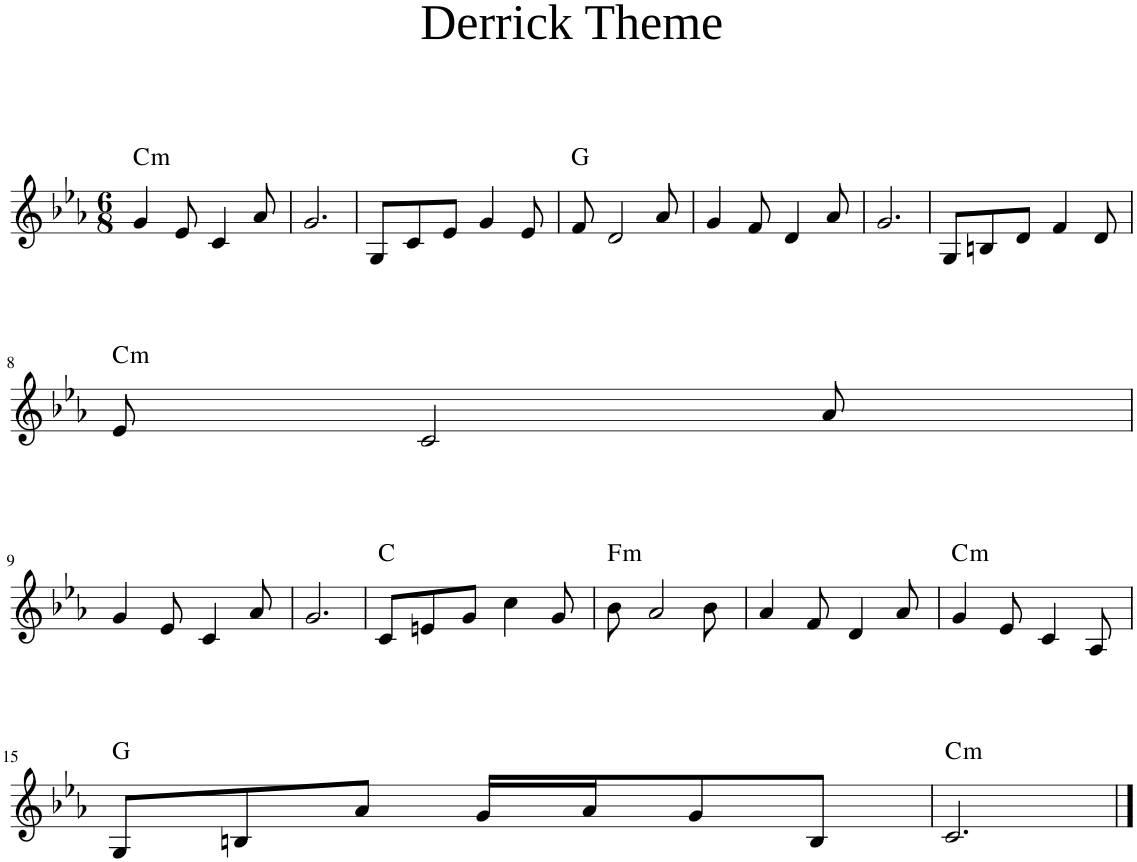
**kern	**harte
*part1	*part1
*staff1	*
*I"Piano	*
*I'Pno	*
*clefG2	*
*k[b-e-a-]	*
*M6/8	*
=1	=1
!	!LO:H:kt=m
4g/	C:min
8e-/	.
4c/	.
8a-/	.
=2	=2
2.g/	.
=3	=3
8G/L	.
8c/	.
8e-/J	.
4g/	.
8e-/	.
=4	=4
8f/	G:maj
2d/	.
8a-/	.
=5	=5
4g/	.
8f/	.
4d/	.
8a-/	.
=6	=6
2.g/	.
=7	=7
8G/L	.
8Bn/	.
8d/J	.
4f/	.
8d/	.
!!LO:LB:g=z
=8	=8
!	!LO:H:kt=m
8e-/	C:min
2c/	.
8a-/	.
!!LO:LB:g=z
=9	=9
4g/	.
8e-/	.
4c/	.
8a-/	.
=10	=10
2.g/	.
=11	=11
8c/L	C:maj
8en/	.
8g/J	.
4cc\	.
8g/	.
=12	=12
!	!LO:H:kt=m
8b-\	F:min
2a-/	.
8b-\	.
=13	=13
4a-/	.
8f/	.
4d/	.
8a-/	.
=14	=14
!	!LO:H:kt=m
4g/	C:min
8e-/	.
4c/	.
8A-/	.
!!LO:LB:g=z
=15	=15
8G/L	G:maj
8Bn/	.
8a-/J	.
16g/LL	.
16a-/J	.
8g/	.
8B/J	.
=16	=16
!	!LO:H:kt=m
2.c/	C:min
==	==
*-	*-
